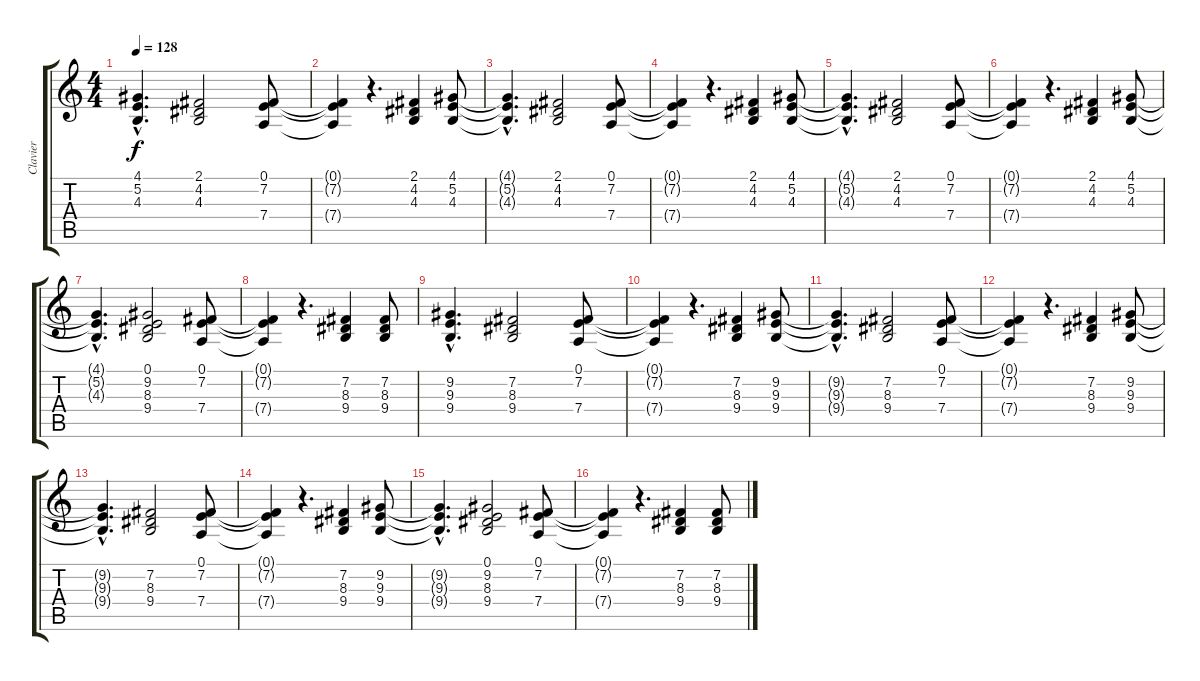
\track ("Clavier" "Clavier") {instrument electricpiano1}
\staff {score tabs}
\tuning (E4 B3 G3 D3 A2 E2) {hide}
\ts (4 4)
\tempo 128
\clef g2
\ks c
(4.1{hac} 5.2{hac} 4.3{hac}).4{d dy f instrument electricpiano1} (2.1 4.2 4.3).2 (0.1 7.2 7.4).8 |
(0.1{t} 7.2{t} 7.4{t}).4 r.4{d} (2.1 4.2 4.3).4 (4.1 5.2 4.3).8 |
(4.1{hac t} 5.2{hac t} 4.3{hac t}).4{d} (2.1 4.2 4.3).2 (0.1 7.2 7.4).8 |
(0.1{t} 7.2{t} 7.4{t}).4 r.4{d} (2.1 4.2 4.3).4 (4.1 5.2 4.3).8 |
(4.1{hac t} 5.2{hac t} 4.3{hac t}).4{d} (2.1 4.2 4.3).2 (0.1 7.2 7.4).8 |
(0.1{t} 7.2{t} 7.4{t}).4 r.4{d} (2.1 4.2 4.3).4 (4.1 5.2 4.3).8 |
(4.1{hac t} 5.2{hac t} 4.3{hac t}).4{d} (0.1 9.2 8.3 9.4).2 (0.1 7.2 7.4).8 |
(0.1{t} 7.2{t} 7.4{t}).4 r.4{d} (7.2 8.3 9.4).4 (7.2 8.3 9.4).8 |
(9.2{hac} 9.3{hac} 9.4{hac}).4{d} (7.2 8.3 9.4).2 (0.1 7.2 7.4).8 |
(0.1{t} 7.2{t} 7.4{t}).4 r.4{d} (7.2 8.3 9.4).4 (9.2 9.3 9.4).8 |
(9.2{hac t} 9.3{hac t} 9.4{hac t}).4{d} (7.2 8.3 9.4).2 (0.1 7.2 7.4).8 |
(0.1{t} 7.2{t} 7.4{t}).4 r.4{d} (7.2 8.3 9.4).4 (9.2 9.3 9.4).8 |
(9.2{hac t} 9.3{hac t} 9.4{hac t}).4{d} (7.2 8.3 9.4).2 (0.1 7.2 7.4).8 |
(0.1{t} 7.2{t} 7.4{t}).4 r.4{d} (7.2 8.3 9.4).4 (9.2 9.3 9.4).8 |
(9.2{hac t} 9.3{hac t} 9.4{hac t}).4{d} (0.1 9.2 8.3 9.4).2 (0.1 7.2 7.4).8 |
(0.1{t} 7.2{t} 7.4{t}).4 r.4{d} (7.2 8.3 9.4).4 (7.2 8.3 9.4).8
